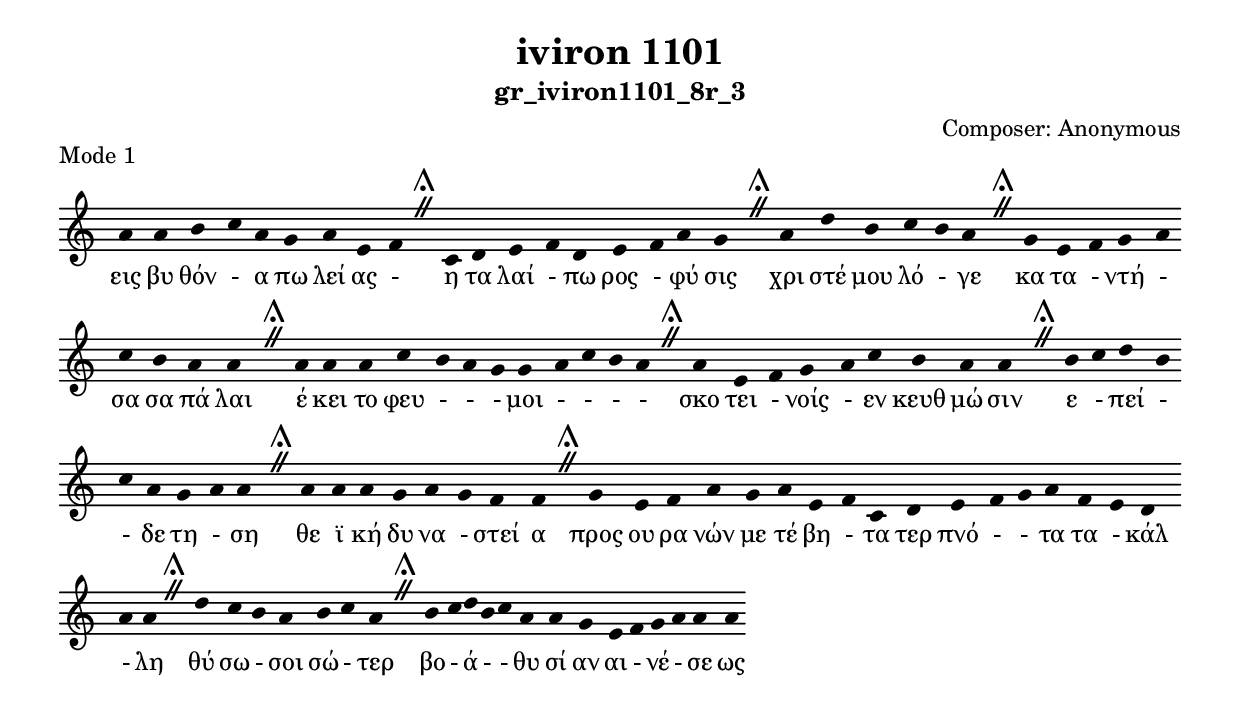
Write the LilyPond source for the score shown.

\include "gregorian.ly"

	\header {
 	  title = "iviron 1101"
	  subtitle = "gr_iviron1101_8r_3"
	  composer = "Composer: Anonymous"
	  piece = "Mode 1"
	}

	chant = {
	  a'4 a'4 b'4 c''4 a'4 g'4 a'4 e'4 f'4 \divisioMaior
 c'4 d'4 e'4 f'4 d'4 e'4 f'4 a'4 g'4 \divisioMaior
 a'4 d''4 b'4 c''4 b'4 a'4 \divisioMaior
 g'4 e'4 f'4 g'4 a'4 c''4 b'4 a'4 a'4 \divisioMaior
 a'4 a'4 a'4 c''4 b'4 a'4 g'4 g'4 a'4 c''4 b'4 a'4 \divisioMaior
 a'4 e'4 f'4 g'4 a'4 c''4 b'4 a'4 a'4 \divisioMaior
 b'4 c''4 d''4 b'4 c''4 a'4 g'4 a'4 a'4 \divisioMaior
 a'4 a'4 a'4 g'4 a'4 g'4 f'4 f'4 \divisioMaior
 g'4 e'4 f'4 a'4 g'4 a'4 e'4 f'4 c'4 d'4 e'4 f'4 g'4 a'4 f'4 e'4 d'4 a'4 a'4 \divisioMaior
 d''4 c''4 b'4 a'4 b'4 c''4 a'4 \divisioMaior
 b'4 c''4 d''4 b'4 c''4 a'4 a'4 g'4 e'4 f'4 g'4 a'4 a'4 a'4\finalis
	}

	verba = \lyricmode {εις βυ θόν - α πω λεί ας - 
η τα λαί - πω ρος - φύ σις 
χρι στέ μου λό - γε 
κα τα - ντή - σα σα πά λαι 
έ κει το φευ -  -  - μοι -  -  -  - 
σκο τει - νοίς - εν κευθ μώ σιν 
ε - πεί -  - δε τη - ση 
θε ϊ κή δυ να - στεί α 
προς ου ρα νών με τέ βη - τα τερ πνό -  - τα τα - κάλ - λη 
θύ σω - σοι σώ - τερ 
βο - ά -  - θυ σί αν αι - νέ - σε ως 
	}


	\score {
	  \new Staff <<
	  \new Voice = "melody" \chant
	  \new Lyrics = "one" \lyricsto melody \verba
	  >>
	  \layout {
	    \context {
	      \Staff
	      \remove "Time_signature_engraver"
	      \remove "Bar_engraver"
	    }
	    \context {
	      \Voice
	      \remove "Stem_engraver"
	    }
	  }
	}